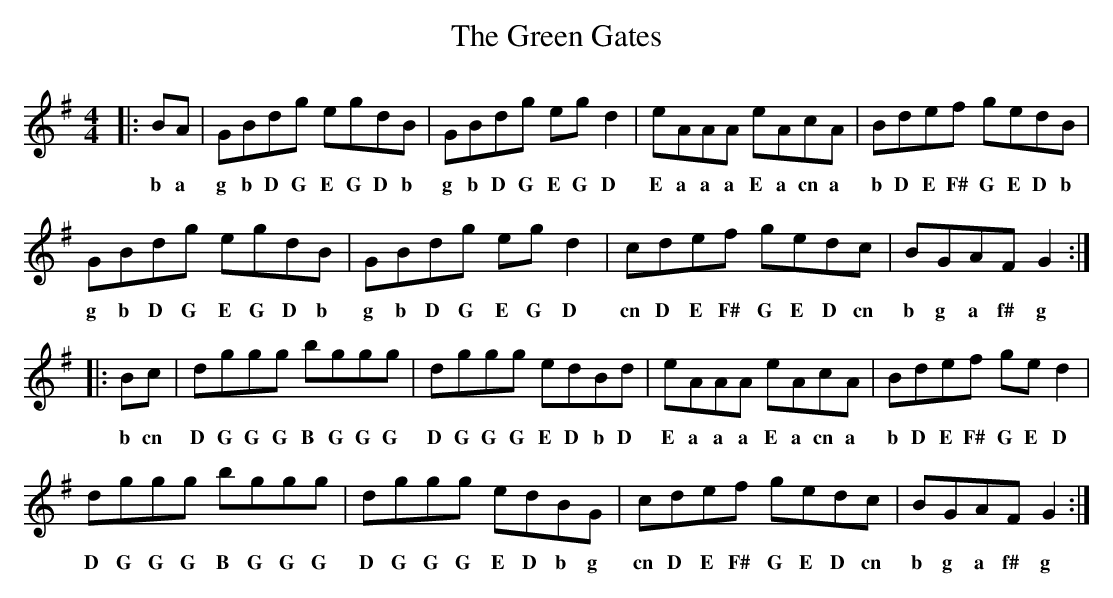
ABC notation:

X:1
T:Green Gates, The
M:4/4
L:1/8
K:G
|:BA|GBdg egdB|GBdg egd2|eAAA eAcA|Bdef gedB|
w:b a g b D G E G D b g b D G E G D E a a a E a cn a b D E F# G E D b
GBdg egdB|GBdg egd2|cdef gedc|BGAF G2:|
w:g b D G E G D b g b D G E G D cn D E F# G E D cn b g a f# g
|:Bc|dggg bggg|dggg edBd|eAAA eAcA|Bdef ged2|
w:b cn D G G G B G G G D G G G E D b D E a a a E a cn a b D E F# G E D
dggg bggg|dggg edBG|cdef gedc|BGAF G2:|
w:D G G G B G G G D G G G E D b g cn D E F# G E D cn b g a f# g
